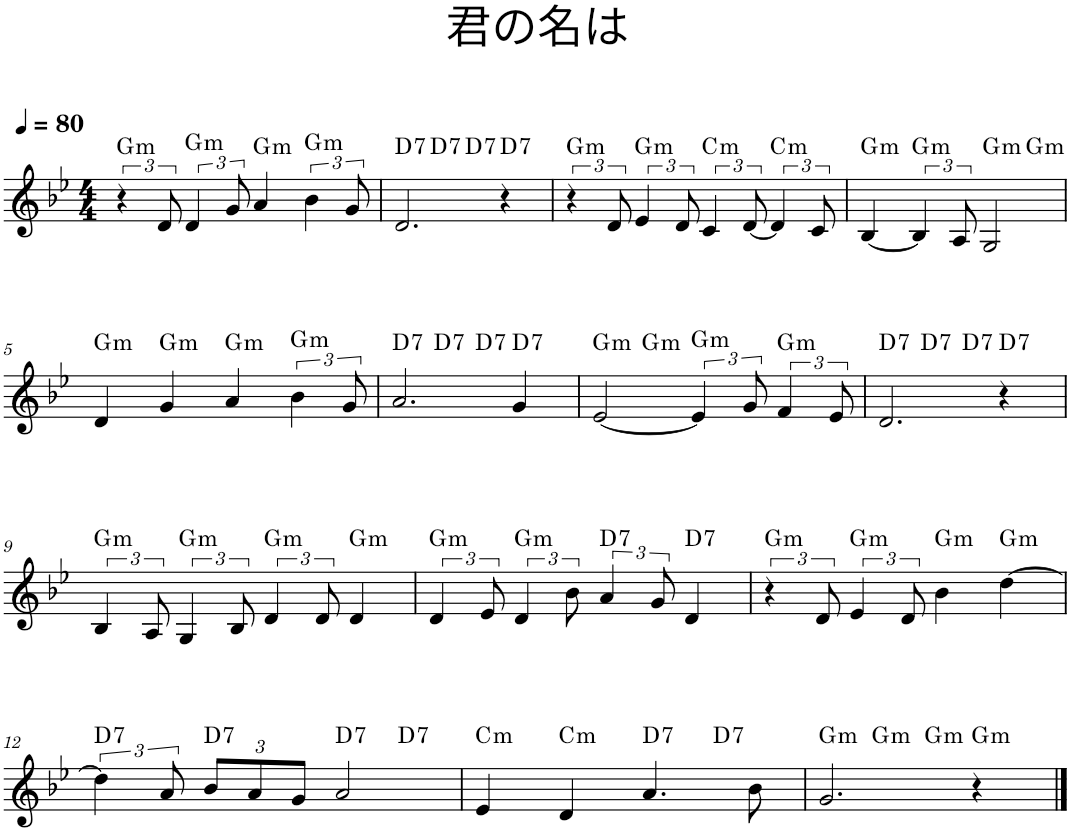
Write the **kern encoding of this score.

**kern	**harte
*part1	*part1
*staff1	*
*I"Piano	*
*I'Pno.	*
*clefG2	*
*k[b-e-]	*
*M4/4	*
*MM80	*
=1	=1
!	!LO:H:kt=m
6r	G:min
12d/	.
!	!LO:H:kt=m
6d/	G:min
12g/	.
!	!LO:H:kt=m
4a/	G:min
!	!LO:H:kt=m
6b-\	G:min
12g/	.
=2	=2
!	!LO:H:kt=7
*^	*
*	*^	*
2.d/	4ryy	2ryy	D:7
!	!	!	!LO:H:kt=7
.	2.ryy	.	D:7
!	!	!	!LO:H:kt=7
.	.	2ryy	D:7
!	!	!	!LO:H:kt=7
4r	.	.	D:7
=3	=3	=3	=3
!	!	!	!LO:H:kt=m
*v	*v	*v	*
6r	G:min
12d/	.
!	!LO:H:kt=m
6e-/	G:min
12d/	.
!	!LO:H:kt=m
6c/	C:min
[12d/	.
!	!LO:H:kt=m
6d/]	C:min
12c/	.
=4	=4
!	!LO:H:kt=m
*^	*
[4B-/	2.ryy	G:min
!	!	!LO:H:kt=m
6B-/]	.	G:min
12A/	.	.
!	!	!LO:H:kt=m
2G/	.	G:min
!	!	!LO:H:kt=m
.	4ryy	G:min
!!LO:LB:g=z	!!
=5	=5	=5
!	!	!LO:H:kt=m
*v	*v	*
4d/	G:min
!	!LO:H:kt=m
4g/	G:min
!	!LO:H:kt=m
4a/	G:min
!	!LO:H:kt=m
6b-\	G:min
12g/	.
=6	=6
!	!LO:H:kt=7
*^	*
*	*^	*
2.a/	4ryy	2ryy	D:7
!	!	!	!LO:H:kt=7
.	2.ryy	.	D:7
!	!	!	!LO:H:kt=7
.	.	2ryy	D:7
!	!	!	!LO:H:kt=7
4g/	.	.	D:7
=7	=7	=7	=7
!	!	!	!LO:H:kt=m
*	*v	*v	*
[2e-/	4ryy	G:min
!	!	!LO:H:kt=m
.	2.ryy	G:min
!	!	!LO:H:kt=m
6e-/]	.	G:min
12g/	.	.
!	!	!LO:H:kt=m
6f/	.	G:min
12e-/	.	.
=8	=8	=8
!	!	!LO:H:kt=7
*	*^	*
2.d/	4ryy	2ryy	D:7
!	!	!	!LO:H:kt=7
.	2.ryy	.	D:7
!	!	!	!LO:H:kt=7
.	.	2ryy	D:7
!	!	!	!LO:H:kt=7
4r	.	.	D:7
!!LO:LB:g=z	!!	!!
=9	=9	=9	=9
!	!	!	!LO:H:kt=m
*v	*v	*v	*
6B-/	G:min
12A/	.
!	!LO:H:kt=m
6G/	G:min
12B-/	.
!	!LO:H:kt=m
6d/	G:min
12d/	.
!	!LO:H:kt=m
4d/	G:min
=10	=10
!	!LO:H:kt=m
6d/	G:min
12e-/	.
!	!LO:H:kt=m
6d/	G:min
12b-\	.
!	!LO:H:kt=7
6a/	D:7
12g/	.
!	!LO:H:kt=7
4d/	D:7
=11	=11
!	!LO:H:kt=m
6r	G:min
12d/	.
!	!LO:H:kt=m
6e-/	G:min
12d/	.
!	!LO:H:kt=m
4b-\	G:min
!	!LO:H:kt=m
[4dd\	G:min
!!LO:LB:g=z
=12	=12
!	!LO:H:kt=7
*^	*
6dd\]	2.ryy	D:7
12a/	.	.
*Xbrackettup	*	*
!	!	!LO:H:kt=7
12b-/L	.	D:7
12a/	.	.
12g/J	.	.
!	!	!LO:H:kt=7
2a/	.	D:7
!	!	!LO:H:kt=7
.	4ryy	D:7
=13	=13	=13
!	!	!LO:H:kt=m
4e-/	2.ryy	C:min
!	!	!LO:H:kt=m
4d/	.	C:min
!	!	!LO:H:kt=7
4.a/	.	D:7
!	!	!LO:H:kt=7
.	4ryy	D:7
8b-\	.	.
=14	=14	=14
!	!	!LO:H:kt=m
*	*^	*
2.g/	4ryy	2ryy	G:min
!	!	!	!LO:H:kt=m
.	2.ryy	.	G:min
!	!	!	!LO:H:kt=m
.	.	2ryy	G:min
!	!	!	!LO:H:kt=m
4r	.	.	G:min
*v	*v	*v	*
==	==
*-	*-
